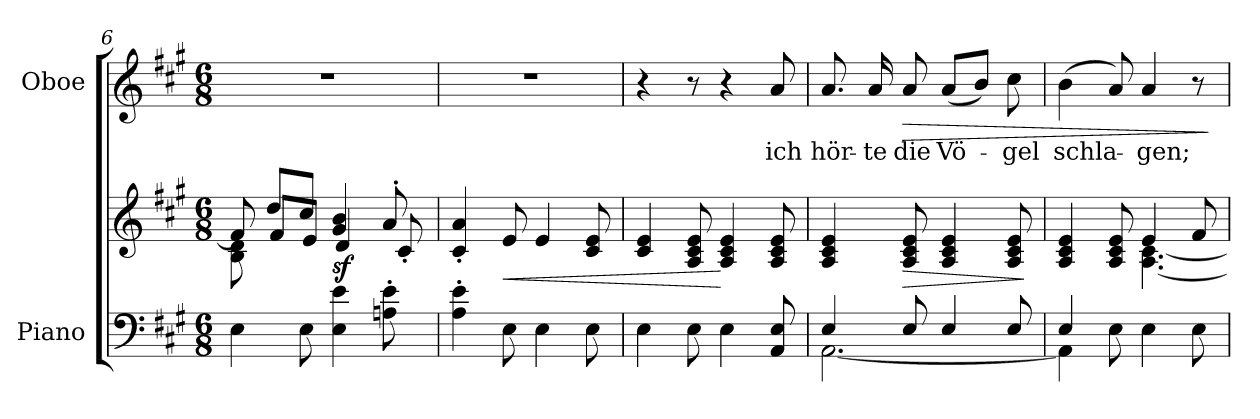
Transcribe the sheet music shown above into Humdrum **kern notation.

**kern	**kern	**dynam	**kern	**text	**dynam
*part2	*part2	*part2	*part1	*part1	*part1
*staff3	*staff2	*staff2/3	*staff1	*staff1	*staff1
*I"Piano	*	*	*I"Oboe	*	*
*I'Pno	*	*	*I'Ob	*	*
*clefF4	*clefG2	*	*clefG2	*	*
*k[f#c#g#]	*k[f#c#g#]	*	*k[f#c#g#]	*	*
*M6/8	*M6/8	*	*M6/8	*	*
=6	=6	=6	=6	=6	=6
*	*^	*	*	*	*
4E\	8f#/]	8B\ 8d\	.	2.r	.	.
.	8dd/L	8f#/L	.	.	.	.
8E\	8cc#/J	8e/J	.	.	.	.
!	!	!	!LO:DY:b	!	!	!
4E\ 4e\	4g#/ 4b/	4d/	sf	.	.	.
8An\' 8e\'	8a'/	8c#'/	.	.	.	.
*	*v	*v	*	*	*	*
=7	=7	=7	=7	=7	=7
4A\' 4e\'	4c#/' 4a/'	.	2.r	.	.
!	!	!LO:HP:b	!	!	!
8E\	8e/	<	.	.	.
4E\	4e/	.	.	.	.
8E\	8c#/ 8e/	.	.	.	.
=8	=8	=8	=8	=8	=8
4E\	4c#/ 4e/	.	4r	.	.
8E\	8A/ 8c#/ 8e/	.	8r	.	.
4E\	4A/ 4c#/ 4e/	[	4r	.	.
!	!	!	!	!LO:LY:b	!
8AA/ 8E/	8A/ 8c#/ 8e/	.	8a/	ich	.
=9	=9	=9	=9	=9	=9
*^	*	*	*	*	*
!	!	!	!	!	!LO:LY:b	!
4E/	[2.AA\	4A/ 4c#/ 4e/	.	8.a/	hör-	.
!	!	!	!	!	!LO:LY:b	!
.	.	.	.	16a/	-te	.
!	!	!	!LO:HP:b	!	!LO:LY:b	!LO:HP:b
8E/	.	8A/ 8c#/ 8e/	>	8a/	die	>
!	!	!	!	!	!LO:LY:b	!
4E/	.	4A/ 4c#/ 4e/	.	(8a/L	Vö-	.
.	.	.	.	8b/J)	.	.
!	!	!	!	!	!LO:LY:b	!
8E/	.	8A/ 8c#/ 8e/	.	8cc#\	-gel	.
*v	*v	*	*	*	*	*
.	.	]	.	.	.
!!LO:LB:g=z
=10	=10	=10	=10	=10	=10
*^	*^	*	*	*	*
!	!	!	!	!	!	!LO:LY:b	!
4E/	4AA\]	4A/ 4c#/ 4e/	4.ryy	.	(4b\	schla-	.
8E\	2ryy	8A/ 8c#/ 8e/	.	.	8a/)	.	.
!	!	!	!	!	!	!LO:LY:b	!
4E\	.	4e/	[4.A\ [4.c#\	.	4a/	-gen;	.
8E\	.	8f#/	.	.	8r	.	.
*v	*v	*	*	*	*	*	*
*	*v	*v	*	*	*	*
.	.	.	.	.	]
=	=	=	=	=	=
*-	*-	*-	*-	*-	*-
